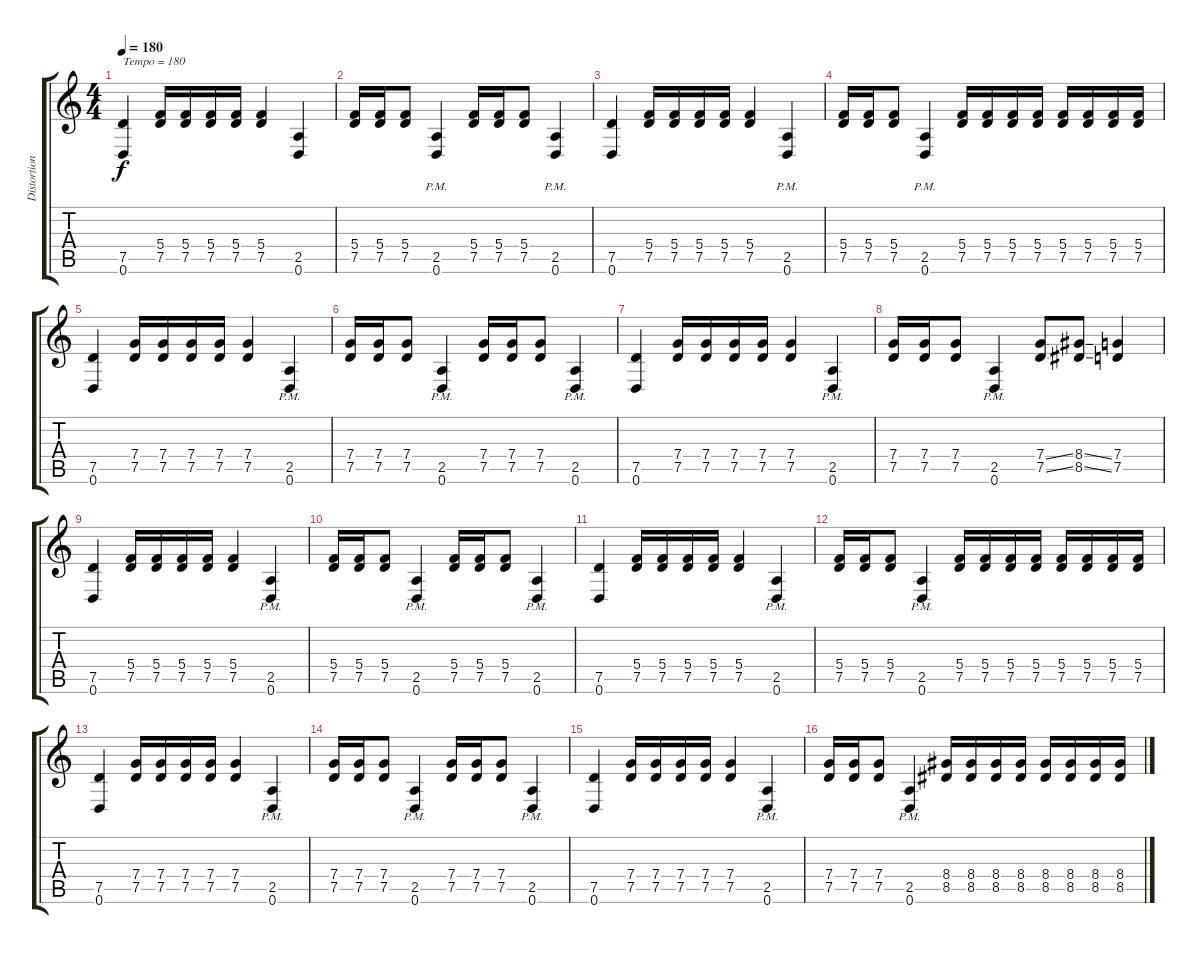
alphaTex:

\track ("Distortion # 1" "Distortion") {instrument distortionguitar}
\staff {score tabs}
\tuning (D4 A3 F3 C3 G2 D2) {hide}
\ts (4 4)
\tempo 180
\clef g2
\ks c
(7.5 0.6).4{txt "Tempo = 180" dy f volume 16} (5.4 7.5).16 (5.4 7.5).16 (5.4 7.5).16 (5.4 7.5).16 (5.4 7.5).4 (2.5 0.6).4 |
(5.4 7.5).16 (5.4 7.5).16 (5.4 7.5).8 (2.5 0.6{pm}).4 (5.4 7.5).16 (5.4 7.5).16 (5.4 7.5).8 (2.5 0.6{pm}).4 |
(7.5 0.6).4 (5.4 7.5).16 (5.4 7.5).16 (5.4 7.5).16 (5.4 7.5).16 (5.4 7.5).4 (2.5 0.6{pm}).4 |
(5.4 7.5).16 (5.4 7.5).16 (5.4 7.5).8 (2.5 0.6{pm}).4 (5.4 7.5).16 (5.4 7.5).16 (5.4 7.5).16 (5.4 7.5).16 (5.4 7.5).16 (5.4 7.5).16 (5.4 7.5).16 (5.4 7.5).16 |
(7.5 0.6).4 (7.4 7.5).16 (7.4 7.5).16 (7.4 7.5).16 (7.4 7.5).16 (7.4 7.5).4 (2.5 0.6{pm}).4 |
(7.4 7.5).16 (7.4 7.5).16 (7.4 7.5).8 (2.5 0.6{pm}).4 (7.4 7.5).16 (7.4 7.5).16 (7.4 7.5).8 (2.5 0.6{pm}).4 |
(7.5 0.6).4 (7.4 7.5).16 (7.4 7.5).16 (7.4 7.5).16 (7.4 7.5).16 (7.4 7.5).4 (2.5 0.6{pm}).4 |
(7.4 7.5).16 (7.4 7.5).16 (7.4 7.5).8 (2.5 0.6{pm}).4 (7.4{ss} 7.5{ss}).8 (8.4{ss} 8.5{ss}).8 (7.4 7.5).4 |
(7.5 0.6).4 (5.4 7.5).16 (5.4 7.5).16 (5.4 7.5).16 (5.4 7.5).16 (5.4 7.5).4 (2.5 0.6{pm}).4 |
(5.4 7.5).16 (5.4 7.5).16 (5.4 7.5).8 (2.5 0.6{pm}).4 (5.4 7.5).16 (5.4 7.5).16 (5.4 7.5).8 (2.5 0.6{pm}).4 |
(7.5 0.6).4 (5.4 7.5).16 (5.4 7.5).16 (5.4 7.5).16 (5.4 7.5).16 (5.4 7.5).4 (2.5 0.6{pm}).4 |
(5.4 7.5).16 (5.4 7.5).16 (5.4 7.5).8 (2.5 0.6{pm}).4 (5.4 7.5).16 (5.4 7.5).16 (5.4 7.5).16 (5.4 7.5).16 (5.4 7.5).16 (5.4 7.5).16 (5.4 7.5).16 (5.4 7.5).16 |
(7.5 0.6).4 (7.4 7.5).16 (7.4 7.5).16 (7.4 7.5).16 (7.4 7.5).16 (7.4 7.5).4 (2.5 0.6{pm}).4 |
(7.4 7.5).16 (7.4 7.5).16 (7.4 7.5).8 (2.5 0.6{pm}).4 (7.4 7.5).16 (7.4 7.5).16 (7.4 7.5).8 (2.5 0.6{pm}).4 |
(7.5 0.6).4 (7.4 7.5).16 (7.4 7.5).16 (7.4 7.5).16 (7.4 7.5).16 (7.4 7.5).4 (2.5 0.6{pm}).4 |
(7.4 7.5).16 (7.4 7.5).16 (7.4 7.5).8 (2.5 0.6{pm}).4 (8.4 8.5).16 (8.4 8.5).16 (8.4 8.5).16 (8.4 8.5).16 (8.4 8.5).16 (8.4 8.5).16 (8.4 8.5).16 (8.4 8.5).16
